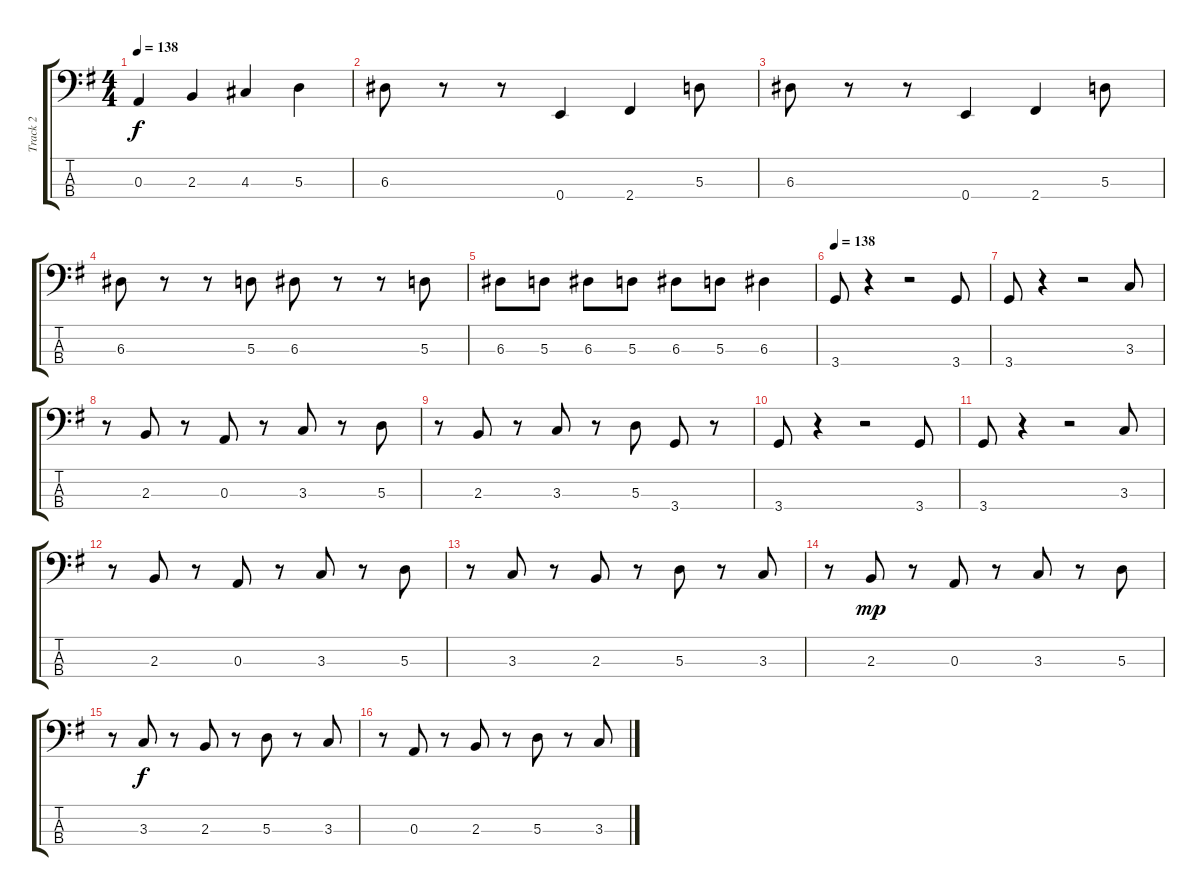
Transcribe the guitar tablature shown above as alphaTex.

\track ("Track 2" "Track 2") {instrument electricbasspick}
\staff {score tabs}
\tuning (G2 D2 A1 E1) {hide}
\ts (4 4)
\tempo 138
\clef f4
\ks g
0.3.4{dy f} 2.3.4 4.3.4 5.3.4 |
6.3.8 r.8 r.8 0.4.4 2.4.4 5.3.8 |
6.3.8 r.8 r.8 0.4.4 2.4.4 5.3.8 |
6.3.8 r.8 r.8 5.3.8 6.3.8 r.8 r.8 5.3.8 |
6.3.8 5.3.8 6.3.8 5.3.8 6.3.8 5.3.8 6.3.4 |
\tempo 138
3.4.8 r.4 r.2 3.4.8 |
3.4.8 r.4 r.2 3.3.8 |
r.8 2.3.8 r.8 0.3.8 r.8 3.3.8 r.8 5.3.8 |
r.8 2.3.8 r.8 3.3.8 r.8 5.3.8 3.4.8 r.8 |
3.4.8 r.4 r.2 3.4.8 |
3.4.8 r.4 r.2 3.3.8 |
r.8 2.3.8 r.8 0.3.8 r.8 3.3.8 r.8 5.3.8 |
r.8 3.3.8 r.8 2.3.8 r.8 5.3.8 r.8 3.3.8 |
r.8 2.3.8{dy mp} r.8 0.3.8 r.8 3.3.8 r.8 5.3.8 |
r.8 3.3.8{dy f} r.8 2.3.8 r.8 5.3.8 r.8 3.3.8 |
r.8 0.3.8 r.8 2.3.8 r.8 5.3.8 r.8 3.3.8
